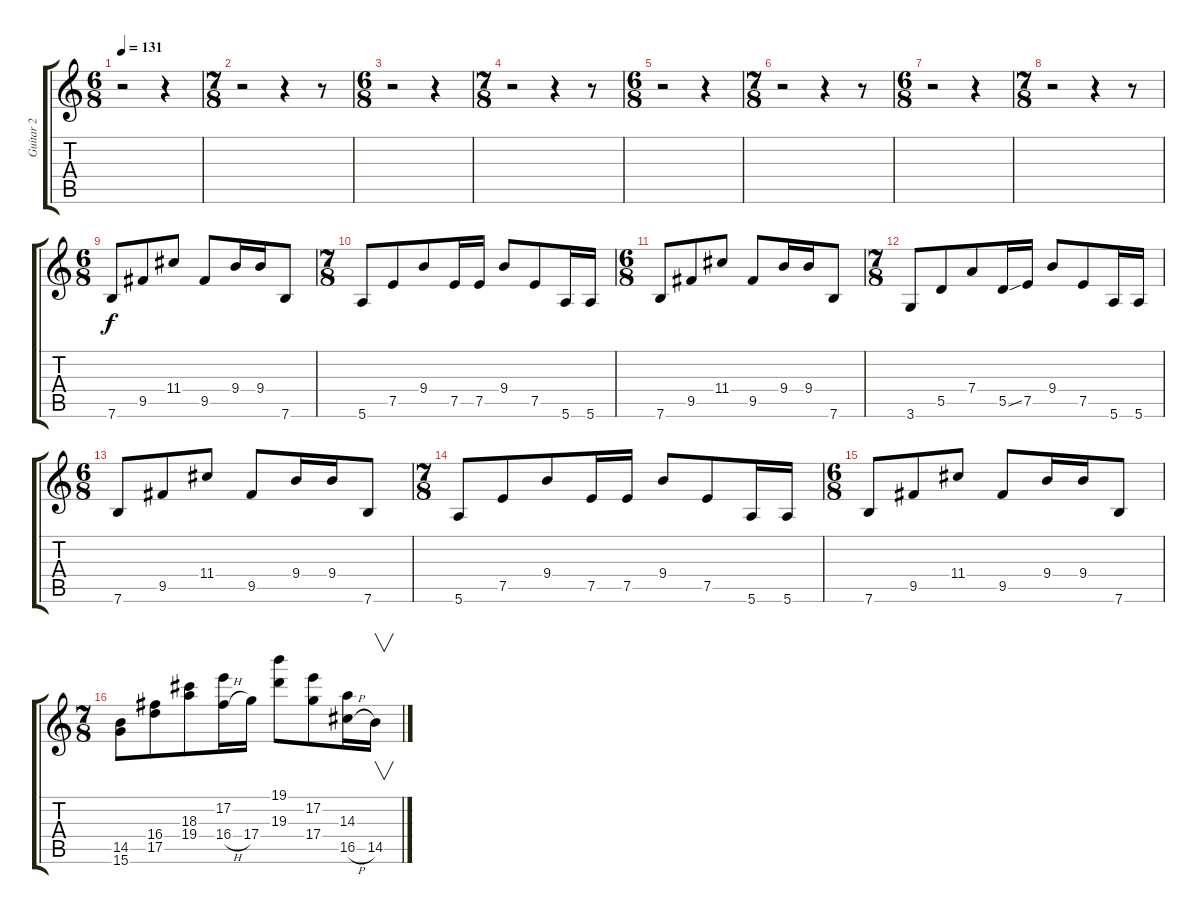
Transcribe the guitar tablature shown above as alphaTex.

\track ("Guitar 2" "Guitar 2") {instrument overdrivenguitar}
\staff {score tabs}
\tuning (E4 B3 G3 D3 A2 E2) {hide}
\ts (6 8)
\tempo 131
\clef g2
\ks c
r.2{dy f} r.4 |
\ts (7 8)
r.2 r.4 r.8 |
\ts (6 8)
r.2 r.4 |
\ts (7 8)
r.2 r.4 r.8 |
\ts (6 8)
r.2 r.4 |
\ts (7 8)
r.2 r.4 r.8 |
\ts (6 8)
r.2 r.4 |
\ts (7 8)
r.2 r.4 r.8 |
\ts (6 8)
7.6.8 9.5.8 11.4.8 9.5.8 9.4.16 9.4.16 7.6.8 |
\ts (7 8)
5.6.8 7.5.8 9.4.8 7.5.16 7.5.16 9.4.8 7.5.8 5.6.16 5.6.16 |
\ts (6 8)
7.6.8 9.5.8 11.4.8 9.5.8 9.4.16 9.4.16 7.6.8 |
\ts (7 8)
3.6.8 5.5.8 7.4.8 5.5{ss}.16 7.5.16 9.4.8 7.5.8 5.6.16 5.6.16 |
\ts (6 8)
7.6.8 9.5.8 11.4.8 9.5.8 9.4.16 9.4.16 7.6.8 |
\ts (7 8)
5.6.8 7.5.8 9.4.8 7.5.16 7.5.16 9.4.8 7.5.8 5.6.16 5.6.16 |
\ts (6 8)
7.6.8 9.5.8 11.4.8 9.5.8 9.4.16 9.4.16 7.6.8 |
\ts (7 8)
(14.5 15.6).8 (16.4 17.5).8 (18.3 19.4).8 (17.2 16.4{h}).16 17.4.16 (19.1 19.3).8 (17.2 17.4).8 (14.3 16.5{h}).16 14.5.16{v}
